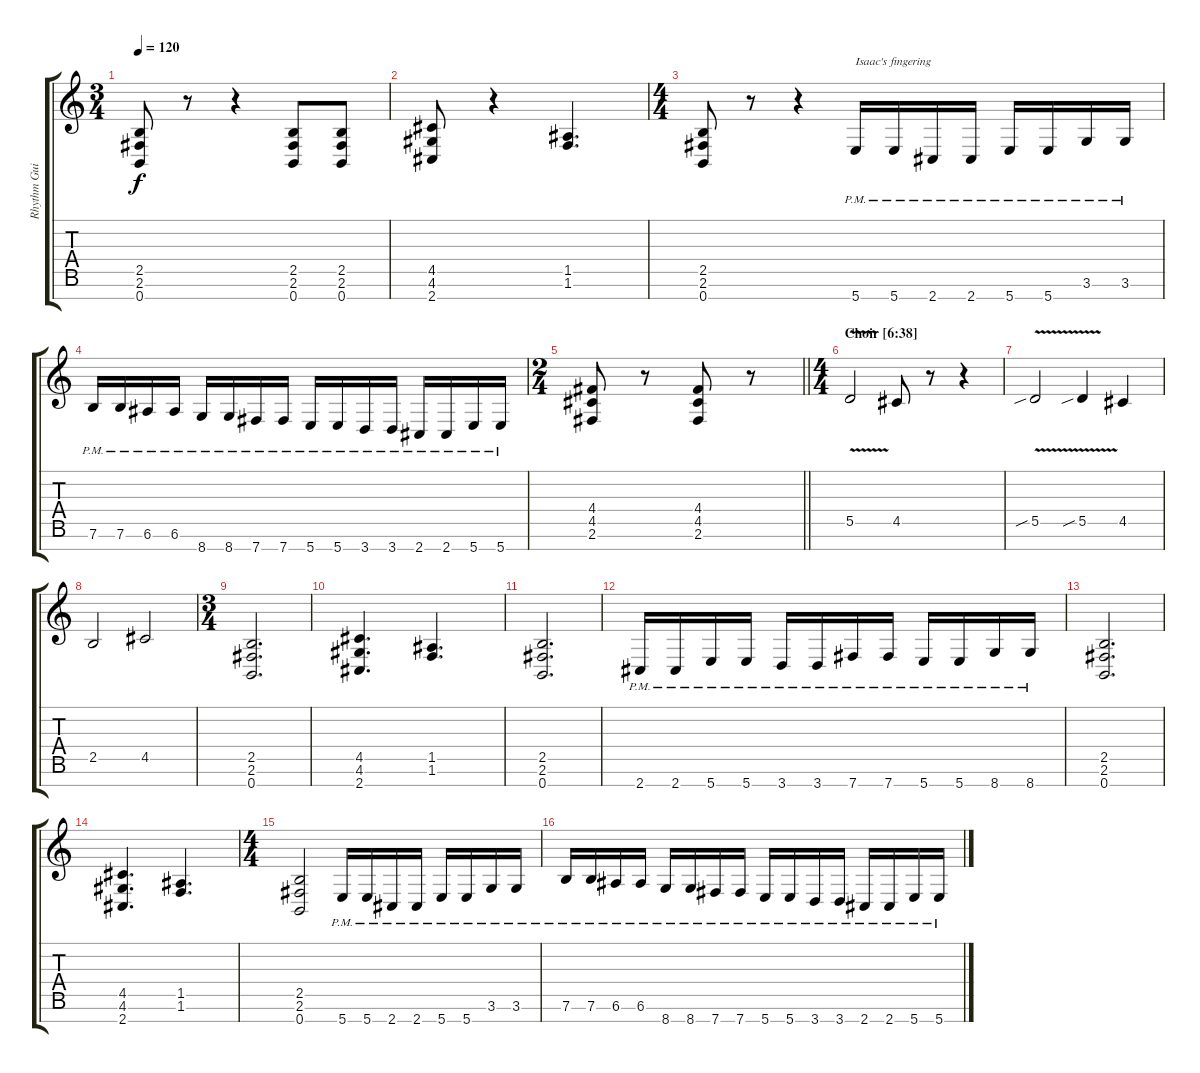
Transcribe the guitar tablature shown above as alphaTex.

\track ("Rhythm Guitar II" "Rhythm Gui") {instrument distortionguitar}
\staff {score tabs}
\tuning (E4 B3 G3 D3 A2 E2 B1) {hide}
\ts (3 4)
\tempo 120
\clef g2
\ks c
(2.5 2.6 0.7).8{dy f} r.8 r.4 (2.5 2.6 0.7).8 (2.5 2.6 0.7).8 |
(4.5 4.6 2.7).8 r.4 (1.5 1.6).4{d} |
\ts (4 4)
(2.5 2.6 0.7).8 r.8 r.4 5.7{pm}.16{txt "Isaac's fingering"} 5.7{pm}.16 2.7{pm}.16 2.7{pm}.16 5.7{pm}.16 5.7{pm}.16 3.6{pm}.16 3.6{pm}.16 |
7.6{pm}.16 7.6{pm}.16 6.6{pm}.16 6.6{pm}.16 8.7{pm}.16 8.7{pm}.16 7.7{pm}.16 7.7{pm}.16 5.7{pm}.16 5.7{pm}.16 3.7{pm}.16 3.7{pm}.16 2.7{pm}.16 2.7{pm}.16 5.7{pm}.16 5.7{pm}.16 |
\ts (2 4)
\barLineRight lightlight
(4.4 4.5 2.6).8 r.8 (4.4 4.5 2.6).8 r.8 |
\ts (4 4)
\section ("" "Choir [6:38]")
5.5{v}.2 4.5.8 r.8 r.4 |
5.5{v sib}.2 5.5{v sib}.4 4.5.4 |
2.5.2 4.5.2 |
\ts (3 4)
(2.5 2.6 0.7).2{d} |
(4.5 4.6 2.7).4{d} (1.5 1.6).4{d} |
(2.5 2.6 0.7).2{d} |
2.7{pm}.16 2.7{pm}.16 5.7{pm}.16 5.7{pm}.16 3.7{pm}.16 3.7{pm}.16 7.7{pm}.16 7.7{pm}.16 5.7{pm}.16 5.7{pm}.16 8.7{pm}.16 8.7{pm}.16 |
(2.5 2.6 0.7).2{d} |
(4.5 4.6 2.7).4{d} (1.5 1.6).4{d} |
\ts (4 4)
(2.5 2.6 0.7).2 5.7{pm}.16 5.7{pm}.16 2.7{pm}.16 2.7{pm}.16 5.7{pm}.16 5.7{pm}.16 3.6{pm}.16 3.6{pm}.16 |
7.6{pm}.16 7.6{pm}.16 6.6{pm}.16 6.6{pm}.16 8.7{pm}.16 8.7{pm}.16 7.7{pm}.16 7.7{pm}.16 5.7{pm}.16 5.7{pm}.16 3.7{pm}.16 3.7{pm}.16 2.7{pm}.16 2.7{pm}.16 5.7{pm}.16 5.7{pm}.16
